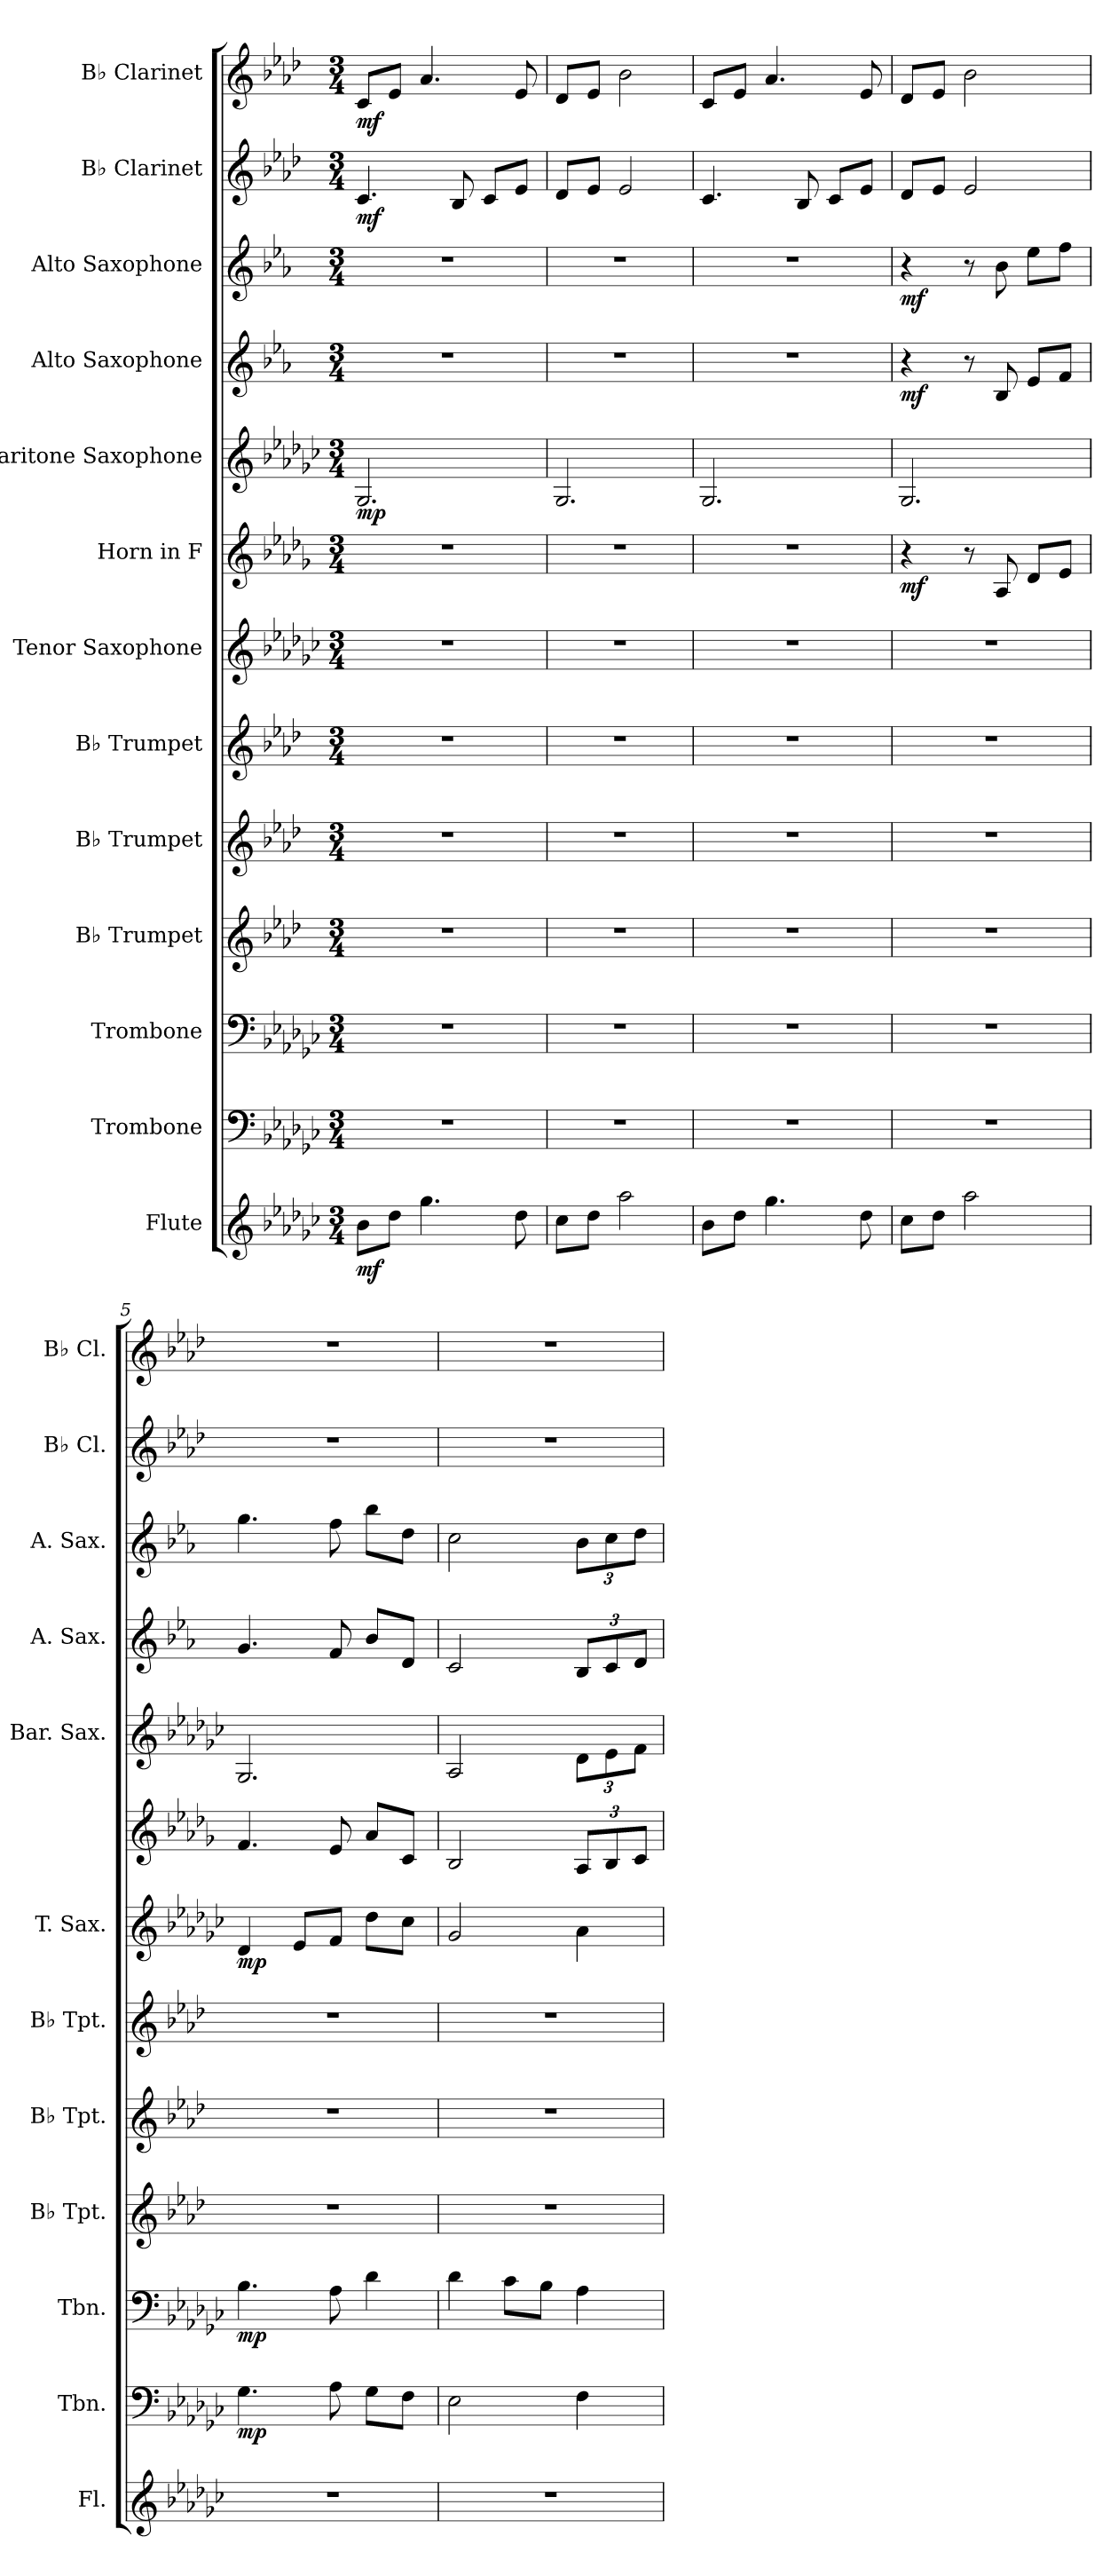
**kern	**dynam	**kern	**dynam	**kern	**dynam	**kern	**kern	**kern	**kern	**dynam	**kern	**dynam	**kern	**dynam	**kern	**dynam	**kern	**dynam	**kern	**dynam	**kern	**dynam
*part13	*part13	*part12	*part12	*part11	*part11	*part10	*part9	*part8	*part7	*part7	*part6	*part6	*part5	*part5	*part4	*part4	*part3	*part3	*part2	*part2	*part1	*part1
*staff13	*staff13	*staff12	*staff12	*staff11	*staff11	*staff10	*staff9	*staff8	*staff7	*staff7	*staff6	*staff6	*staff5	*staff5	*staff4	*staff4	*staff3	*staff3	*staff2	*staff2	*staff1	*staff1
*I"Flute	*	*I"Trombone	*	*I"Trombone	*	*I"B♭ Trumpet	*I"B♭ Trumpet	*I"B♭ Trumpet	*I"Tenor Saxophone	*	*I"Horn in F	*	*I"Baritone Saxophone	*	*I"Alto Saxophone	*	*I"Alto Saxophone	*	*I"B♭ Clarinet	*	*I"B♭ Clarinet	*
*I'Fl.	*	*I'Tbn.	*	*I'Tbn.	*	*I'B♭ Tpt.	*I'B♭ Tpt.	*I'B♭ Tpt.	*I'T. Sax.	*	*	*	*I'Bar. Sax.	*	*I'A. Sax.	*	*I'A. Sax.	*	*I'B♭ Cl.	*	*I'B♭ Cl.	*
*clefG2	*	*clefF4	*	*clefF4	*	*clefG2	*clefG2	*clefG2	*clefG2	*	*clefG2	*	*clefG2	*	*clefG2	*	*clefG2	*	*clefG2	*	*clefG2	*
*	*	*	*	*	*	*ITrd1c2	*ITrd1c2	*ITrd1c2	*ITrd8c14	*	*ITrd4c7	*	*ITrd12c21	*	*ITrd5c9	*	*ITrd5c9	*	*ITrd1c2	*	*ITrd1c2	*
*k[b-e-a-d-g-c-]	*	*k[b-e-a-d-g-c-]	*	*k[b-e-a-d-g-c-]	*	*k[b-e-a-d-g-c-]	*k[b-e-a-d-g-c-]	*k[b-e-a-d-g-c-]	*k[b-e-a-d-g-c-]	*	*k[b-e-a-d-g-c-]	*	*k[b-e-a-d-g-c-]	*	*k[b-e-a-d-g-c-]	*	*k[b-e-a-d-g-c-]	*	*k[b-e-a-d-g-c-]	*	*k[b-e-a-d-g-c-]	*
*M3/4	*	*M3/4	*	*M3/4	*	*M3/4	*M3/4	*M3/4	*M3/4	*	*M3/4	*	*M3/4	*	*M3/4	*	*M3/4	*	*M3/4	*	*M3/4	*
*MM66	*	*MM66	*	*MM66	*	*MM66	*MM66	*MM66	*MM66	*	*MM66	*	*MM66	*	*MM66	*	*MM66	*	*MM66	*	*MM66	*
=1	=1	=1	=1	=1	=1	=1	=1	=1	=1	=1	=1	=1	=1	=1	=1	=1	=1	=1	=1	=1	=1	=1
!	!LO:DY:b	!	!	!	!	!	!	!	!	!	!	!	!	!LO:DY:b	!	!	!	!	!	!LO:DY:b	!	!LO:DY:b
8b-\L	mf	2.r	.	2.r	.	2.r	2.r	2.r	2.r	.	2.r	.	2.GG-/	mp	2.r	.	2.r	.	4.B-/	mf	8B-/L	mf
8dd-\J	.	.	.	.	.	.	.	.	.	.	.	.	.	.	.	.	.	.	.	.	8d-/J	.
4.gg-\	.	.	.	.	.	.	.	.	.	.	.	.	.	.	.	.	.	.	.	.	4.g-/	.
.	.	.	.	.	.	.	.	.	.	.	.	.	.	.	.	.	.	.	8A-/	.	.	.
.	.	.	.	.	.	.	.	.	.	.	.	.	.	.	.	.	.	.	8B-/L	.	.	.
8dd-\	.	.	.	.	.	.	.	.	.	.	.	.	.	.	.	.	.	.	8d-/J	.	8d-/	.
=2	=2	=2	=2	=2	=2	=2	=2	=2	=2	=2	=2	=2	=2	=2	=2	=2	=2	=2	=2	=2	=2	=2
8cc-\L	.	2.r	.	2.r	.	2.r	2.r	2.r	2.r	.	2.r	.	2.GG-/	.	2.r	.	2.r	.	8c-/L	.	8c-/L	.
8dd-\J	.	.	.	.	.	.	.	.	.	.	.	.	.	.	.	.	.	.	8d-/J	.	8d-/J	.
2aa-\	.	.	.	.	.	.	.	.	.	.	.	.	.	.	.	.	.	.	2d-/	.	2a-\	.
=3	=3	=3	=3	=3	=3	=3	=3	=3	=3	=3	=3	=3	=3	=3	=3	=3	=3	=3	=3	=3	=3	=3
8b-\L	.	2.r	.	2.r	.	2.r	2.r	2.r	2.r	.	2.r	.	2.GG-/	.	2.r	.	2.r	.	4.B-/	.	8B-/L	.
8dd-\J	.	.	.	.	.	.	.	.	.	.	.	.	.	.	.	.	.	.	.	.	8d-/J	.
4.gg-\	.	.	.	.	.	.	.	.	.	.	.	.	.	.	.	.	.	.	.	.	4.g-/	.
.	.	.	.	.	.	.	.	.	.	.	.	.	.	.	.	.	.	.	8A-/	.	.	.
.	.	.	.	.	.	.	.	.	.	.	.	.	.	.	.	.	.	.	8B-/L	.	.	.
8dd-\	.	.	.	.	.	.	.	.	.	.	.	.	.	.	.	.	.	.	8d-/J	.	8d-/	.
=4	=4	=4	=4	=4	=4	=4	=4	=4	=4	=4	=4	=4	=4	=4	=4	=4	=4	=4	=4	=4	=4	=4
!	!	!	!	!	!	!	!	!	!	!	!	!LO:DY:b	!	!	!	!LO:DY:b	!	!LO:DY:b	!	!	!	!
8cc-\L	.	2.r	.	2.r	.	2.r	2.r	2.r	2.r	.	4r	mf	2.GG-/	.	4r	mf	4r	mf	8c-/L	.	8c-/L	.
8dd-\J	.	.	.	.	.	.	.	.	.	.	.	.	.	.	.	.	.	.	8d-/J	.	8d-/J	.
2aa-\	.	.	.	.	.	.	.	.	.	.	8r	.	.	.	8r	.	8r	.	2d-/	.	2a-\	.
.	.	.	.	.	.	.	.	.	.	.	8D-/	.	.	.	8D-/	.	8d-\	.	.	.	.	.
.	.	.	.	.	.	.	.	.	.	.	8G-/L	.	.	.	8G-/L	.	8g-\L	.	.	.	.	.
.	.	.	.	.	.	.	.	.	.	.	8A-/J	.	.	.	8A-/J	.	8a-\J	.	.	.	.	.
=5	=5	=5	=5	=5	=5	=5	=5	=5	=5	=5	=5	=5	=5	=5	=5	=5	=5	=5	=5	=5	=5	=5
!	!	!	!LO:DY:b	!	!LO:DY:b	!	!	!	!	!LO:DY:b	!	!	!	!	!	!	!	!	!	!	!	!
2.r	.	4.G-\	mp	4.B-\	mp	2.r	2.r	2.r	4D-/	mp	4.B-/	.	2.GG-/	.	4.B-/	.	4.b-\	.	2.r	.	2.r	.
.	.	.	.	.	.	.	.	.	8E-/L	.	.	.	.	.	.	.	.	.	.	.	.	.
.	.	8A-\	.	8A-\	.	.	.	.	8F/J	.	8A-/	.	.	.	8A-/	.	8a-\	.	.	.	.	.
.	.	8G-\L	.	4d-\	.	.	.	.	8d-\L	.	8d-/L	.	.	.	8d-/L	.	8dd-\L	.	.	.	.	.
.	.	8F\J	.	.	.	.	.	.	8c-\J	.	8F/J	.	.	.	8F/J	.	8f\J	.	.	.	.	.
!!LO:PB:g=z
=6	=6	=6	=6	=6	=6	=6	=6	=6	=6	=6	=6	=6	=6	=6	=6	=6	=6	=6	=6	=6	=6	=6
2.r	.	2E-\	.	4d-\	.	2.r	2.r	2.r	2G-/	.	2E-/	.	2AA-/	.	2E-/	.	2e-\	.	2.r	.	2.r	.
.	.	.	.	8c-\L	.	.	.	.	.	.	.	.	.	.	.	.	.	.	.	.	.	.
.	.	.	.	8B-\J	.	.	.	.	.	.	.	.	.	.	.	.	.	.	.	.	.	.
*	*	*	*	*	*	*	*	*	*	*	*Xbrackettup	*	*Xbrackettup	*	*Xbrackettup	*	*Xbrackettup	*	*	*	*	*
.	.	4F\	.	4A-\	.	.	.	.	4A-\	.	12D-/L	.	12D-\L	.	12D-/L	.	12d-\L	.	.	.	.	.
.	.	.	.	.	.	.	.	.	.	.	12E-/	.	12E-\	.	12E-/	.	12e-\	.	.	.	.	.
.	.	.	.	.	.	.	.	.	.	.	12F/J	.	12F\J	.	12F/J	.	12f\J	.	.	.	.	.
=	=	=	=	=	=	=	=	=	=	=	=	=	=	=	=	=	=	=	=	=	=	=
*-	*-	*-	*-	*-	*-	*-	*-	*-	*-	*-	*-	*-	*-	*-	*-	*-	*-	*-	*-	*-	*-	*-
